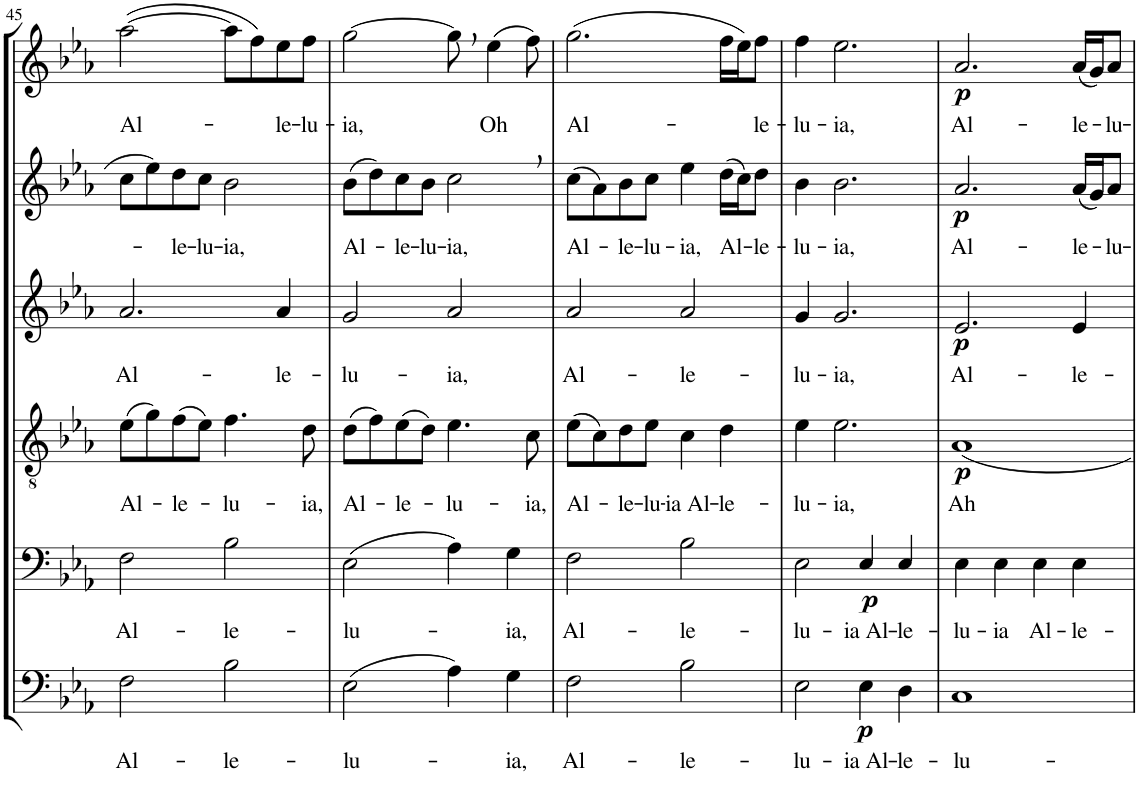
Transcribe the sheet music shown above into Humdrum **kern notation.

**kern	**text	**dynam	**kern	**text	**dynam	**kern	**text	**dynam	**kern	**text	**dynam	**kern	**text	**dynam	**kern	**text	**dynam
*part6	*part6	*part6	*part5	*part5	*part5	*part4	*part4	*part4	*part3	*part3	*part3	*part2	*part2	*part2	*part1	*part1	*part1
*staff6	*staff6	*staff6	*staff5	*staff5	*staff5	*staff4	*staff4	*staff4	*staff3	*staff3	*staff3	*staff2	*staff2	*staff2	*staff1	*staff1	*staff1
*I"Bassi II	*	*	*I"Bassi I	*	*	*I"Tenori	*	*	*I"Contralti	*	*	*I"Soprani II	*	*	*I"Soprani I	*	*
!!LO:PB:g=z
*clefF4	*	*	*clefF4	*	*	*clefGv2	*	*	*clefG2	*	*	*clefG2	*	*	*clefG2	*	*
*	*	*	*	*	*	*	*	*	*	*	*	*	*	*	*Trd1c2	*	*
*k[b-e-a-]	*	*	*k[b-e-a-]	*	*	*k[b-e-a-]	*	*	*k[b-e-a-]	*	*	*k[b-e-a-]	*	*	*k[b-e-a-]	*	*
*E-:	*	*	*E-:	*	*	*E-:	*	*	*E-:	*	*	*E-:	*	*	*E-:	*	*
*M4/4	*	*	*M4/4	*	*	*M4/4	*	*	*M4/4	*	*	*M4/4	*	*	*M4/4	*	*
=45	=45	=45	=45	=45	=45	=45	=45	=45	=45	=45	=45	=45	=45	=45	=45	=45	=45
!	!LO:LY:b	!	!	!LO:LY:b	!	!	!LO:LY:b	!	!	!LO:LY:b	!	!	!	!	!	!LO:LY:b	!
2F\	Al-	.	2F\	Al-	.	(8e-\L	Al-	.	2.a-/	Al-	.	8cc\L	.	.	([2aa-\	Al-	.
.	.	.	.	.	.	8g\)	.	.	.	.	.	8ee-\	.	.	.	.	.
!	!	!	!	!	!	!	!LO:LY:b	!	!	!	!	!	!LO:LY:b	!	!	!	!
.	.	.	.	.	.	(8f\	-le-	.	.	.	.	8dd\	-le-	.	.	.	.
!	!	!	!	!	!	!	!	!	!	!	!	!	!LO:LY:b	!	!	!	!
.	.	.	.	.	.	8e-\J)	.	.	.	.	.	8cc\J	-lu-	.	.	.	.
!	!LO:LY:b	!	!	!LO:LY:b	!	!	!LO:LY:b	!	!	!	!	!	!LO:LY:b	!	!	!	!
2B-\	-le-	.	2B-\	-le-	.	4.f\	-lu-	.	.	.	.	2b-\	-ia,	.	8aa-\L]	.	.
.	.	.	.	.	.	.	.	.	.	.	.	.	.	.	8ff\)	.	.
!	!	!	!	!	!	!	!	!	!	!LO:LY:b	!	!	!	!	!	!LO:LY:b	!
.	.	.	.	.	.	.	.	.	4a-/	-le-	.	.	.	.	8ee-\	-le-	.
!	!	!	!	!	!	!	!LO:LY:b	!	!	!	!	!	!	!	!	!LO:LY:b	!
.	.	.	.	.	.	8d\	-ia,	.	.	.	.	.	.	.	8ff\J	-lu-	.
=46	=46	=46	=46	=46	=46	=46	=46	=46	=46	=46	=46	=46	=46	=46	=46	=46	=46
!	!LO:LY:b	!	!	!LO:LY:b	!	!	!LO:LY:b	!	!	!LO:LY:b	!	!	!LO:LY:b	!	!	!LO:LY:b	!
(2E-\	-lu-	.	(2E-\	-lu-	.	(8d\L	Al-	.	2g/	-lu-	.	(8b-\L	Al-	.	[2gg\	-ia,	.
.	.	.	.	.	.	8f\)	.	.	.	.	.	8dd\)	.	.	.	.	.
!	!	!	!	!	!	!	!LO:LY:b	!	!	!	!	!	!LO:LY:b	!	!	!	!
.	.	.	.	.	.	(8e-\	-le-	.	.	.	.	8cc\	-le-	.	.	.	.
!	!	!	!	!	!	!	!	!	!	!	!	!	!LO:LY:b	!	!	!	!
.	.	.	.	.	.	8d\J)	.	.	.	.	.	8b-\J	-lu-	.	.	.	.
!	!	!	!	!	!	!	!LO:LY:b	!	!	!LO:LY:b	!	!	!LO:LY:b	!	!	!	!
4A-\)	.	.	4A-\)	.	.	4.e-\	-lu-	.	2a-/	-ia,	.	2cc,\	-ia,	.	8gg,\]	.	.
!	!	!	!	!	!	!	!	!	!	!	!	!	!	!	!	!LO:LY:b	!
.	.	.	.	.	.	.	.	.	.	.	.	.	.	.	(4ee-\	Oh	.
!	!LO:LY:b	!	!	!LO:LY:b	!	!	!	!	!	!	!	!	!	!	!	!	!
4G\	-ia,	.	4G\	-ia,	.	.	.	.	.	.	.	.	.	.	.	.	.
!	!	!	!	!	!	!	!LO:LY:b	!	!	!	!	!	!	!	!	!	!
.	.	.	.	.	.	8c\	-ia,	.	.	.	.	.	.	.	8ff\)	.	.
=47	=47	=47	=47	=47	=47	=47	=47	=47	=47	=47	=47	=47	=47	=47	=47	=47	=47
!	!LO:LY:b	!	!	!LO:LY:b	!	!	!LO:LY:b	!	!	!LO:LY:b	!	!	!LO:LY:b	!	!	!LO:LY:b	!
2F\	Al-	.	2F\	Al-	.	(8e-\L	Al-	.	2a-/	Al-	.	(8cc\L	Al-	.	(2.gg\	Al-	.
.	.	.	.	.	.	8c\)	.	.	.	.	.	8a-\)	.	.	.	.	.
!	!	!	!	!	!	!	!LO:LY:b	!	!	!	!	!	!LO:LY:b	!	!	!	!
.	.	.	.	.	.	8d\	-le-	.	.	.	.	8b-\	-le-	.	.	.	.
!	!	!	!	!	!	!	!LO:LY:b	!	!	!	!	!	!LO:LY:b	!	!	!	!
.	.	.	.	.	.	8e-\J	-lu-	.	.	.	.	8cc\J	-lu-	.	.	.	.
!	!LO:LY:b	!	!	!LO:LY:b	!	!	!LO:LY:b	!	!	!LO:LY:b	!	!	!LO:LY:b	!	!	!	!
2B-\	-le-	.	2B-\	-le-	.	4c\	-ia Al-	.	2a-/	-le-	.	4ee-\	-ia,	.	.	.	.
!	!	!	!	!	!	!	!LO:LY:b	!	!	!	!	!	!LO:LY:b	!	!	!	!
.	.	.	.	.	.	4d\	-le-	.	.	.	.	(16dd\LL	Al-	.	16ff\LL	.	.
.	.	.	.	.	.	.	.	.	.	.	.	16cc\J)	.	.	16ee-\J)	.	.
!	!	!	!	!	!	!	!	!	!	!	!	!	!LO:LY:b	!	!	!LO:LY:b	!
.	.	.	.	.	.	.	.	.	.	.	.	8dd\J	-le-	.	8ff\J	-le-	.
=48	=48	=48	=48	=48	=48	=48	=48	=48	=48	=48	=48	=48	=48	=48	=48	=48	=48
!	!LO:LY:b	!	!	!LO:LY:b	!	!	!LO:LY:b	!	!	!LO:LY:b	!	!	!LO:LY:b	!	!	!LO:LY:b	!
2E-\	-lu-	.	2E-\	-lu-	.	4e-\	-lu-	.	4g/	-lu-	.	4b-\	-lu-	.	4ff\	-lu-	.
!	!	!	!	!	!	!	!LO:LY:b	!	!	!LO:LY:b	!	!	!LO:LY:b	!	!	!LO:LY:b	!
.	.	.	.	.	.	2.e-\	-ia,	.	2.g/	-ia,	.	2.b-\	-ia,	.	2.ee-\	-ia,	.
!	!LO:LY:b	!LO:DY:b	!	!LO:LY:b	!LO:DY:b	!	!	!	!	!	!	!	!	!	!	!	!
4E-\	-ia Al-	p	4E-/	-ia Al-	p	.	.	.	.	.	.	.	.	.	.	.	.
!	!LO:LY:b	!	!	!LO:LY:b	!	!	!	!	!	!	!	!	!	!	!	!	!
4D\	-le-	.	4E-/	-le-	.	.	.	.	.	.	.	.	.	.	.	.	.
=49	=49	=49	=49	=49	=49	=49	=49	=49	=49	=49	=49	=49	=49	=49	=49	=49	=49
!	!LO:LY:b	!	!	!LO:LY:b	!	!	!LO:LY:b	!LO:DY:b	!	!LO:LY:b	!LO:DY:b	!	!LO:LY:b	!LO:DY:b	!	!LO:LY:b	!LO:DY:b
1C	-lu-	.	4E-\	-lu-	.	1A-	Ah	p	2.e-/	Al-	p	2.a-/	Al-	p	2.a-/	Al-	p
!	!	!	!	!LO:LY:b	!	!	!	!	!	!	!	!	!	!	!	!	!
.	.	.	4E-\	-ia	.	.	.	.	.	.	.	.	.	.	.	.	.
!	!	!	!	!LO:LY:b	!	!	!	!	!	!	!	!	!	!	!	!	!
.	.	.	4E-\	Al-	.	.	.	.	.	.	.	.	.	.	.	.	.
!	!	!	!	!LO:LY:b	!	!	!	!	!	!LO:LY:b	!	!	!LO:LY:b	!	!	!LO:LY:b	!
.	.	.	4E-\	-le-	.	.	.	.	4e-/	-le-	.	(16a-/LL	-le-	.	(16a-/LL	-le-	.
.	.	.	.	.	.	.	.	.	.	.	.	16g/J)	.	.	16g/J)	.	.
!	!	!	!	!	!	!	!	!	!	!	!	!	!LO:LY:b	!	!	!LO:LY:b	!
.	.	.	.	.	.	.	.	.	.	.	.	8a-/J	-lu-	.	8a-/J	-lu-	.
=	=	=	=	=	=	=	=	=	=	=	=	=	=	=	=	=	=
*-	*-	*-	*-	*-	*-	*-	*-	*-	*-	*-	*-	*-	*-	*-	*-	*-	*-
